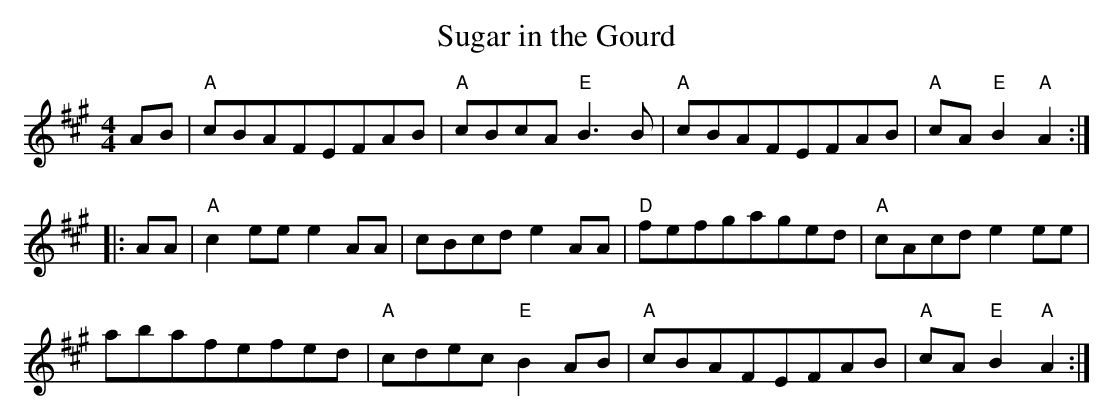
X:1
T:Sugar in the Gourd
M:4/4
L:1/4
K:A
A/2B/2 | \
"A"c/2B/2A/2F/2E/2F/2A/2B/2 | \
"A"c/2B/2c/2A/2"E"B3/2B/2 | \
"A"c/2B/2A/2F/2E/2F/2A/2B/2 | \
"A"c/2A/2"E"B"A"A:|
|:\
A/2A/2 | \
"A"ce/2e/2eA/2A/2 | \
c/2B/2c/2d/2eA/2A/2 | \
"D"f/2e/2f/2g/2a/2g/2e/2d/2 | \
"A"c/2A/2c/2d/2ee/2e/2 |
a/2b/2a/2f/2e/2f/2e/2d/2 | \
"A"c/2d/2e/2c/2"E"BA/2B/2 | \
"A"c/2B/2A/2F/2E/2F/2A/2B/2 | \
"A"c/2A/2"E"B"A"A :|
